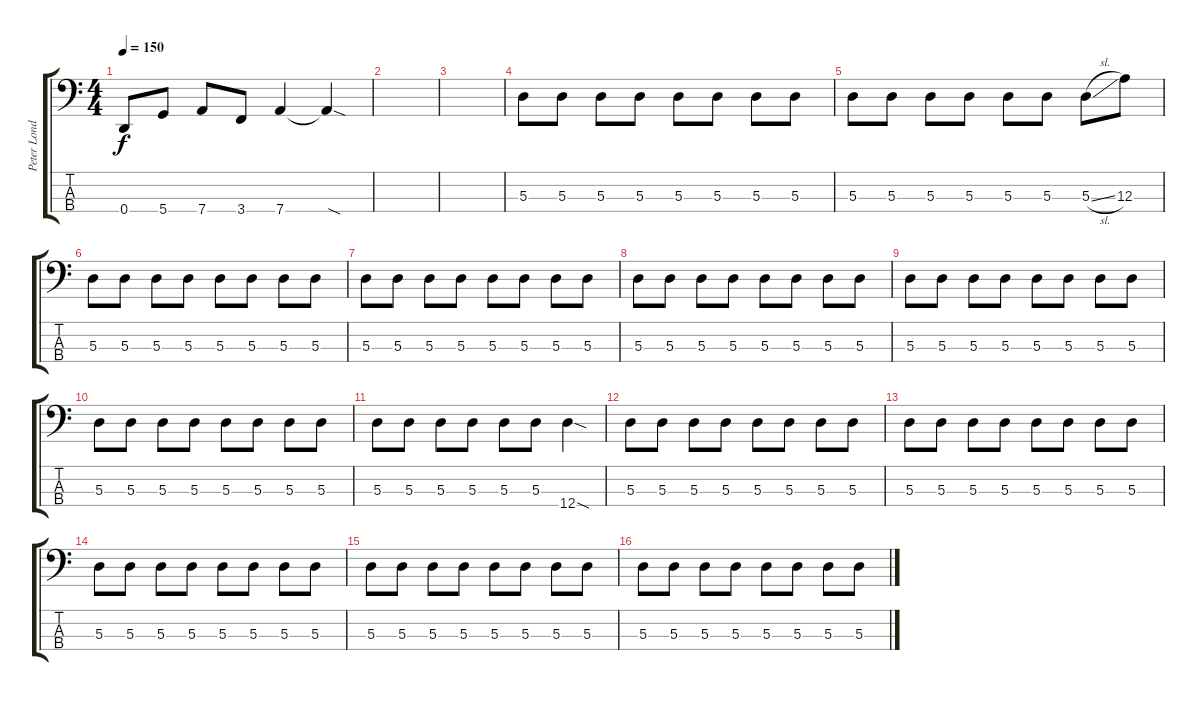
\track ("Peter London" "Peter Lond") {instrument electricbassfinger}
\staff {score tabs}
\tuning (G2 D2 A1 D1) {hide}
\ts (4 4)
\tempo 150
\clef f4
\ks c
0.4.8{dy f} 5.4.8 7.4.8 3.4.8 7.4.4 7.4{sod t}.4 |
|
|
5.3.8 5.3.8 5.3.8 5.3.8 5.3.8 5.3.8 5.3.8 5.3.8 |
5.3.8 5.3.8 5.3.8 5.3.8 5.3.8 5.3.8 5.3{sl}.8 12.3.8 |
5.3.8 5.3.8 5.3.8 5.3.8 5.3.8 5.3.8 5.3.8 5.3.8 |
5.3.8 5.3.8 5.3.8 5.3.8 5.3.8 5.3.8 5.3.8 5.3.8 |
5.3.8 5.3.8 5.3.8 5.3.8 5.3.8 5.3.8 5.3.8 5.3.8 |
5.3.8 5.3.8 5.3.8 5.3.8 5.3.8 5.3.8 5.3.8 5.3.8 |
5.3.8 5.3.8 5.3.8 5.3.8 5.3.8 5.3.8 5.3.8 5.3.8 |
5.3.8 5.3.8 5.3.8 5.3.8 5.3.8 5.3.8 12.4{sod}.4 |
5.3.8 5.3.8 5.3.8 5.3.8 5.3.8 5.3.8 5.3.8 5.3.8 |
5.3.8 5.3.8 5.3.8 5.3.8 5.3.8 5.3.8 5.3.8 5.3.8 |
5.3.8 5.3.8 5.3.8 5.3.8 5.3.8 5.3.8 5.3.8 5.3.8 |
5.3.8 5.3.8 5.3.8 5.3.8 5.3.8 5.3.8 5.3.8 5.3.8 |
5.3.8 5.3.8 5.3.8 5.3.8 5.3.8 5.3.8 5.3.8 5.3.8
